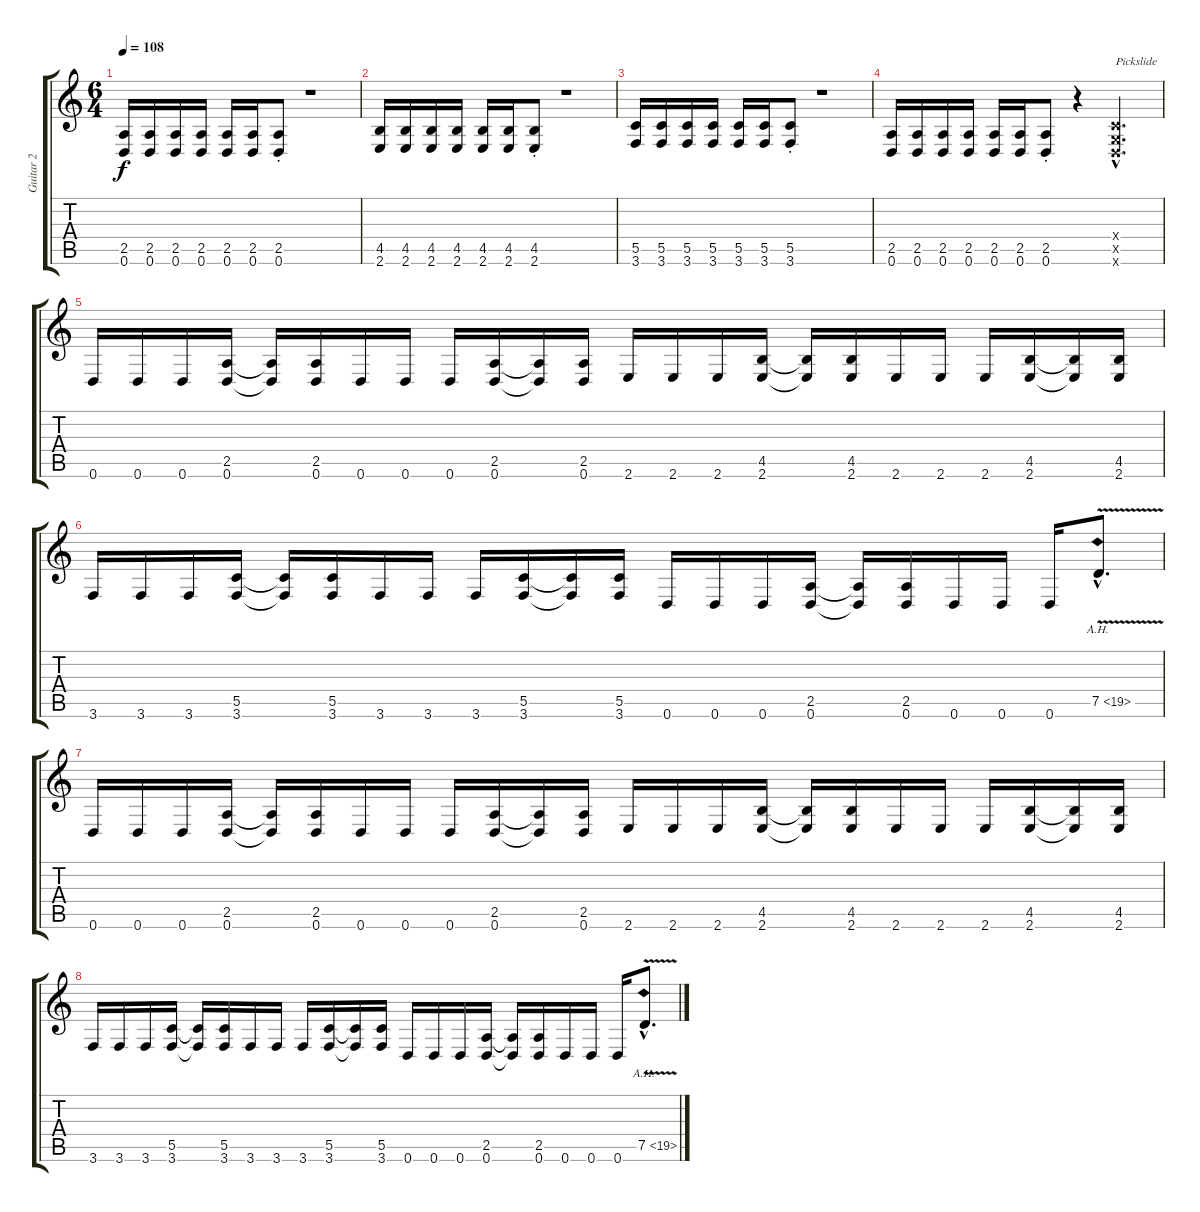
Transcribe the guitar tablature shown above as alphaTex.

\track ("Guitar 2" "Guitar 2") {instrument distortionguitar}
\staff {score tabs}
\tuning (D4 A3 F3 C3 G2 D2) {hide}
\ts (6 4)
\tempo 108
\clef g2
\ks c
(2.5 0.6).16{dy f instrument distortionguitar} (2.5 0.6).16 (2.5 0.6).16 (2.5 0.6).16 (2.5 0.6).16 (2.5 0.6).16 (2.5{st} 0.6{st}).8 r.1 |
(4.5 2.6).16 (4.5 2.6).16 (4.5 2.6).16 (4.5 2.6).16 (4.5 2.6).16 (4.5 2.6).16 (4.5{st} 2.6{st}).8 r.1 |
(5.5 3.6).16 (5.5 3.6).16 (5.5 3.6).16 (5.5 3.6).16 (5.5 3.6).16 (5.5 3.6).16 (5.5{st} 3.6{st}).8 r.1 |
(2.5 0.6).16 (2.5 0.6).16 (2.5 0.6).16 (2.5 0.6).16 (2.5 0.6).16 (2.5 0.6).16 (2.5{st} 0.6{st}).8 r.4 (0.4{hac x} 0.5{hac x} 0.6{hac x}).2{d txt "Pickslide"} |
\section ("" "")
0.6.16 0.6.16 0.6.16 (2.5 0.6).16 (2.5{t} 0.6{t}).16 (2.5 0.6).16 0.6.16 0.6.16 0.6.16 (2.5 0.6).16 (2.5{t} 0.6{t}).16 (2.5 0.6).16 2.6.16 2.6.16 2.6.16 (4.5 2.6).16 (4.5{t} 2.6{t}).16 (4.5 2.6).16 2.6.16 2.6.16 2.6.16 (4.5 2.6).16 (4.5{t} 2.6{t}).16 (4.5 2.6).16 |
3.6.16 3.6.16 3.6.16 (5.5 3.6).16 (5.5{t} 3.6{t}).16 (5.5 3.6).16 3.6.16 3.6.16 3.6.16 (5.5 3.6).16 (5.5{t} 3.6{t}).16 (5.5 3.6).16 0.6.16 0.6.16 0.6.16 (2.5 0.6).16 (2.5{t} 0.6{t}).16 (2.5 0.6).16 0.6.16 0.6.16 0.6.16 7.5{ah 12 v hac}.8{d} |
0.6.16 0.6.16 0.6.16 (2.5 0.6).16 (2.5{t} 0.6{t}).16 (2.5 0.6).16 0.6.16 0.6.16 0.6.16 (2.5 0.6).16 (2.5{t} 0.6{t}).16 (2.5 0.6).16 2.6.16 2.6.16 2.6.16 (4.5 2.6).16 (4.5{t} 2.6{t}).16 (4.5 2.6).16 2.6.16 2.6.16 2.6.16 (4.5 2.6).16 (4.5{t} 2.6{t}).16 (4.5 2.6).16 |
3.6.16 3.6.16 3.6.16 (5.5 3.6).16 (5.5{t} 3.6{t}).16 (5.5 3.6).16 3.6.16 3.6.16 3.6.16 (5.5 3.6).16 (5.5{t} 3.6{t}).16 (5.5 3.6).16 0.6.16 0.6.16 0.6.16 (2.5 0.6).16 (2.5{t} 0.6{t}).16 (2.5 0.6).16 0.6.16 0.6.16 0.6.16 7.5{ah 12 v hac}.8{d}
